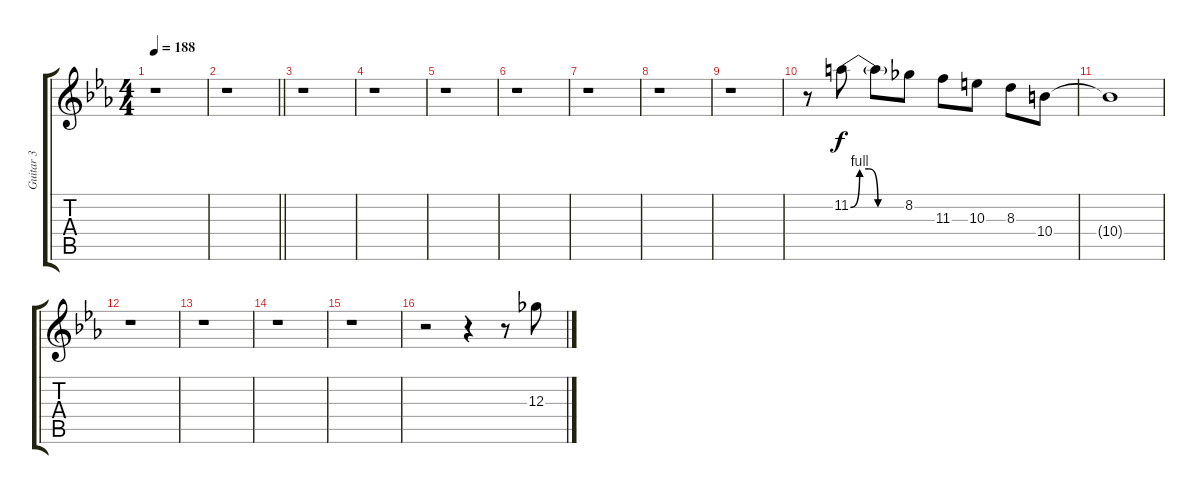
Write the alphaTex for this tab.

\track ("Guitar 3" "Guitar 3") {instrument electricguitarclean}
\staff {score tabs}
\tuning (Eb4 Bb3 Gb3 Db3 Ab2 Eb2) {hide}
\ts (4 4)
\tempo 188
\clef g2
\ks eb
r.1{dy f} |
\barLineRight lightlight
r.1 |
r.1 |
r.1 |
r.1 |
r.1 |
r.1 |
r.1 |
r.1 |
r.8{instrument distortionguitar} 11.2{be (custom 0 0 10 4 20 4 30 0 60 0)}.8 11.2{t}.8 8.2.8 11.3.8 10.3.8 8.3.8 10.4.8 |
10.4{t}.1 |
r.1 |
r.1 |
r.1 |
r.1 |
r.2 r.4 r.8 12.3.8
